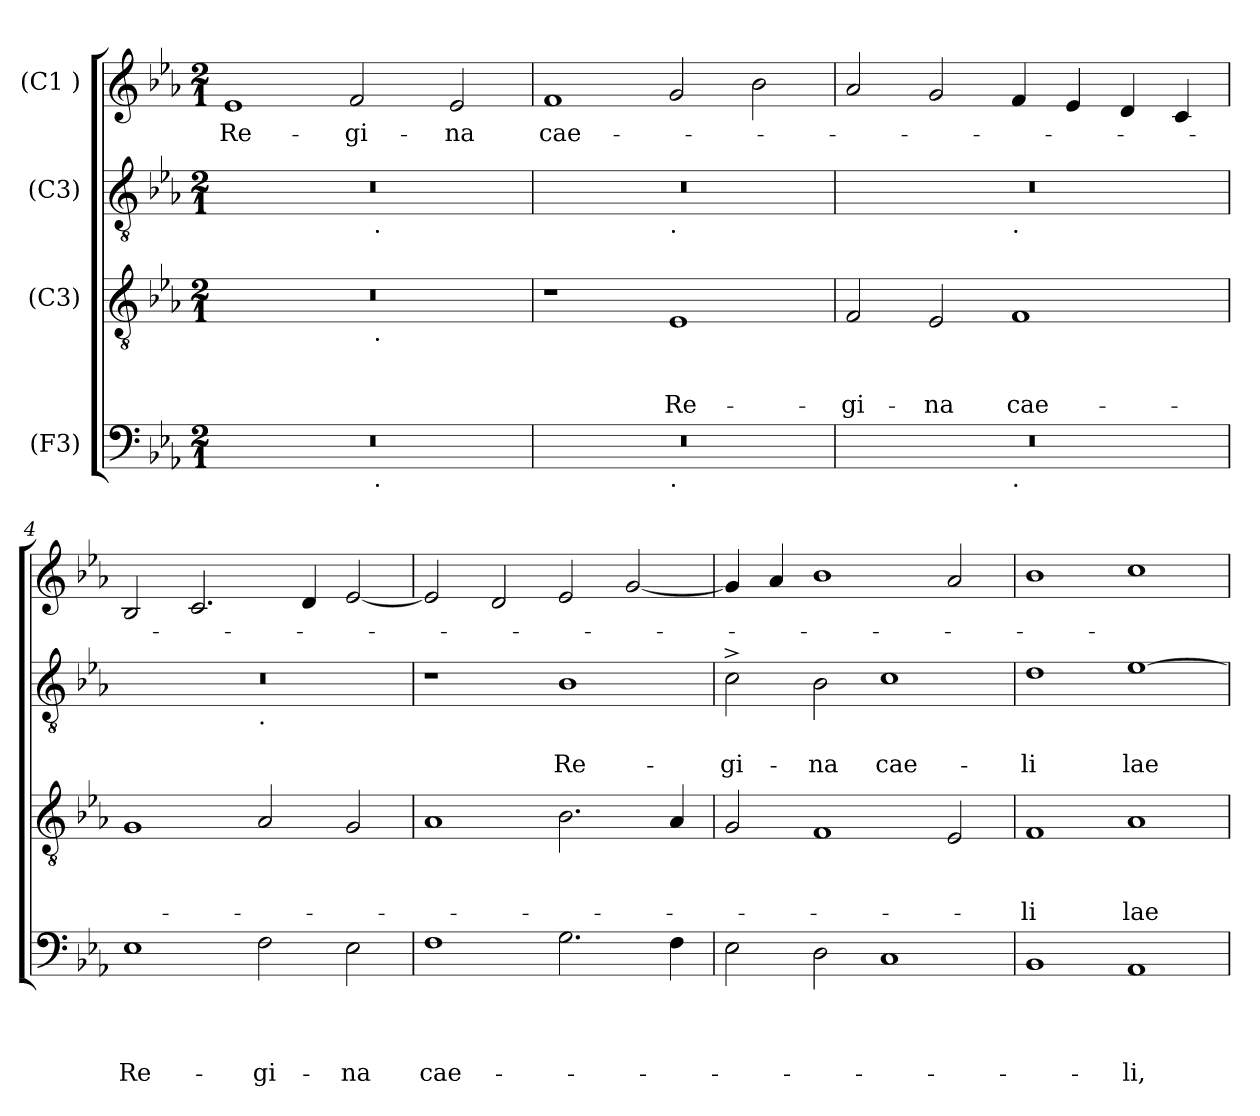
**kern	**text	**text	**text	**text	**kern	**text	**text	**text	**kern	**text	**text	**kern	**text
*part4	*part4	*part4	*part4	*part4	*part3	*part3	*part3	*part3	*part2	*part2	*part2	*part1	*part1
*staff4	*staff4	*staff4	*staff4	*staff4	*staff3	*staff3	*staff3	*staff3	*staff2	*staff2	*staff2	*staff1	*staff1
*I"(F3)	*	*	*	*	*I"(C3)	*	*	*	*I"(C3)	*	*	*I"(C1 )	*
*clefF4	*	*	*	*	*clefGv2	*	*	*	*clefGv2	*	*	*clefG2	*
*k[b-e-a-]	*	*	*	*	*k[b-e-a-]	*	*	*	*k[b-e-a-]	*	*	*k[b-e-a-]	*
*E-:	*	*	*	*	*E-:	*	*	*	*E-:	*	*	*E-:	*
*M2/1	*	*	*	*	*M2/1	*	*	*	*M2/1	*	*	*M2/1	*
=1	=1	=1	=1	=1	=1	=1	=1	=1	=1	=1	=1	=1	=1
!	!	!	!	!	!	!	!	!	!	!	!	!	!LO:LY:b
*^	*	*	*	*	*^	*	*	*	*^	*	*	*	*
0r	1ryy	.	.	.	.	0r	1ryy	.	.	.	0r	1ryy	.	.	1e-	Re-
!	!	!	!	!	!	!	!	!	!	!	!	!	!	!	!	!LO:LY:b
.	16ryy	.	.	.	.	.	16ryy	.	.	.	.	16ryy	.	.	2f/	-gi-
!	!	!	!	!	!	!	!	!	!	!	!	!LO:TX:b:t=.	!	!	!	!
!	!	!	!	!	!	!	!LO:TX:b:t=.	!	!	!	!	!	!	!	!	!
!	!LO:TX:b:t=.	!	!	!	!	!	!	!	!	!	!	!	!	!	!	!
.	2...ryy	.	.	.	.	.	2...ryy	.	.	.	.	2...ryy	.	.	.	.
!	!	!	!	!	!	!	!	!	!	!	!	!	!	!	!	!LO:LY:b
.	.	.	.	.	.	.	.	.	.	.	.	.	.	.	2e-/	-na
=2	=2	=2	=2	=2	=2	=2	=2	=2	=2	=2	=2	=2	=2	=2	=2	=2
!	!	!	!	!	!	!	!	!	!	!	!	!	!	!	!	!LO:LY:b
*	*	*	*	*	*	*v	*v	*	*	*	*	*	*	*	*	*
0r	1ryy	.	.	.	.	1r	.	.	.	0r	1ryy	.	.	1f	cae-
!	!	!	!	!	!	!	!	!	!	!	!LO:TX:b:t=.	!	!	!	!
!	!LO:TX:b:t=.	!	!	!	!	!	!	!	!	!	!	!	!	!	!
!	!	!	!	!	!	!	!	!	!LO:LY:b	!	!	!	!	!	!
.	1ryy	.	.	.	.	1E-	.	.	Re-	.	1ryy	.	.	2g/	.
.	.	.	.	.	.	.	.	.	.	.	.	.	.	2b-\	.
=3	=3	=3	=3	=3	=3	=3	=3	=3	=3	=3	=3	=3	=3	=3	=3
!	!	!	!	!	!	!	!	!	!LO:LY:b	!	!	!	!	!	!
0r	1ryy	.	.	.	.	2F/	.	.	-gi-	0r	1ryy	.	.	2a-/	.
!	!	!	!	!	!	!	!	!	!LO:LY:b	!	!	!	!	!	!
.	.	.	.	.	.	2E-/	.	.	-na	.	.	.	.	2g/	.
!	!	!	!	!	!	!	!	!	!	!	!LO:TX:b:t=.	!	!	!	!
!	!LO:TX:b:t=.	!	!	!	!	!	!	!	!	!	!	!	!	!	!
!	!	!	!	!	!	!	!	!	!LO:LY:b	!	!	!	!	!	!
.	1ryy	.	.	.	.	1F	.	.	cae-	.	1ryy	.	.	4f/	.
.	.	.	.	.	.	.	.	.	.	.	.	.	.	4e-/	.
.	.	.	.	.	.	.	.	.	.	.	.	.	.	4d/	.
.	.	.	.	.	.	.	.	.	.	.	.	.	.	4c/	.
=4	=4	=4	=4	=4	=4	=4	=4	=4	=4	=4	=4	=4	=4	=4	=4
!	!	!	!	!	!LO:LY:b	!	!	!	!	!	!	!	!	!	!
*v	*v	*	*	*	*	*	*	*	*	*	*	*	*	*	*
1E-	.	.	.	Re-	1G	.	.	.	0r	1ryy	.	.	2B-/	.
.	.	.	.	.	.	.	.	.	.	.	.	.	2.c/	.
!	!	!	!	!	!	!	!	!	!	!LO:TX:b:t=.	!	!	!	!
!	!	!	!	!LO:LY:b	!	!	!	!	!	!	!	!	!	!
2F\	.	.	.	-gi-	2A-/	.	.	.	.	1ryy	.	.	.	.
.	.	.	.	.	.	.	.	.	.	.	.	.	4d/	.
!	!	!	!	!LO:LY:b	!	!	!	!	!	!	!	!	!	!
2E-\	.	.	.	-na	2G/	.	.	.	.	.	.	.	[<2e-/	.
!!LO:LB:g=z
=5	=5	=5	=5	=5	=5	=5	=5	=5	=5	=5	=5	=5	=5	=5
!	!	!	!	!LO:LY:b	!	!	!	!	!	!	!	!	!	!
*	*	*	*	*	*	*	*	*	*v	*v	*	*	*	*
1F	.	.	.	cae-	1A-	.	.	.	1r	.	.	2e-/]	.
.	.	.	.	.	.	.	.	.	.	.	.	2d/	.
!	!	!	!	!	!	!	!	!	!	!	!LO:LY:b	!	!
2.G\	.	.	.	.	2.B-\	.	.	.	1B-	.	Re-	2e-/	.
.	.	.	.	.	.	.	.	.	.	.	.	[<2g/	.
4F\	.	.	.	.	4A-/	.	.	.	.	.	.	.	.
=6	=6	=6	=6	=6	=6	=6	=6	=6	=6	=6	=6	=6	=6
!	!	!	!	!	!	!	!	!	!	!	!LO:LY:b	!	!
2E-\	.	.	.	.	2G/	.	.	.	2c^>\	.	-gi-	4g/]	.
.	.	.	.	.	.	.	.	.	.	.	.	4a-/	.
!	!	!	!	!	!	!	!	!	!	!	!LO:LY:b	!	!
2D\	.	.	.	.	1F	.	.	.	2B-\	.	-na	1b-	.
!	!	!	!	!	!	!	!	!	!	!	!LO:LY:b	!	!
1C	.	.	.	.	.	.	.	.	1c	.	cae-	.	.
.	.	.	.	.	2E-/	.	.	.	.	.	.	2a-/	.
=7	=7	=7	=7	=7	=7	=7	=7	=7	=7	=7	=7	=7	=7
!	!	!	!	!	!	!	!	!LO:LY:b:rj	!	!	!LO:LY:b:rj	!	!
1BB-	.	.	.	.	1F	.	.	-li	1d	.	-li	1b-	.
!	!	!	!	!LO:LY:b	!	!	!	!LO:LY:b	!	!	!LO:LY:b	!	!
1AA-	.	.	.	-li,	1A-	.	.	lae-	[>1e-	.	lae-	1cc	.
=	=	=	=	=	=	=	=	=	=	=	=	=	=
*-	*-	*-	*-	*-	*-	*-	*-	*-	*-	*-	*-	*-	*-
